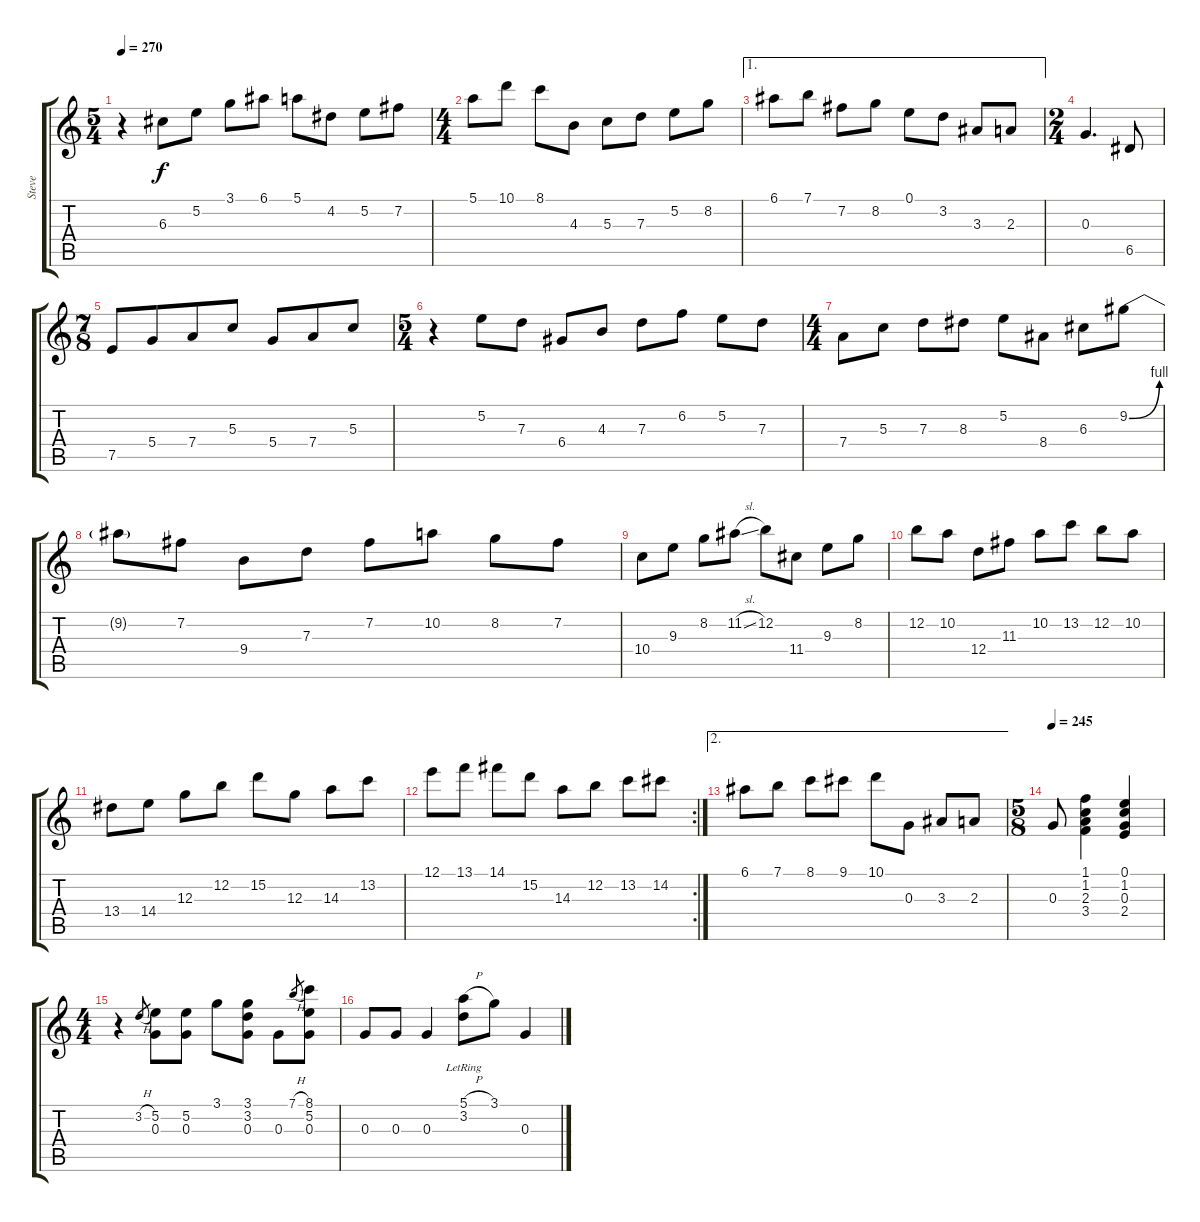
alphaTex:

\track ("Steve" "Steve") {instrument acousticguitarsteel}
\staff {score tabs}
\tuning (E4 B3 G3 D3 A2 E2) {hide}
\ts (5 4)
\tempo 270
\clef g2
\ks c
r.4{dy f} 6.3.8 5.2.8 3.1.8 6.1.8 5.1.8 4.2.8 5.2.8 7.2.8 |
\ts (4 4)
5.1.8 10.1.8 8.1.8 4.3.8 5.3.8 7.3.8 5.2.8 8.2.8 |
\ae 1
6.1.8 7.1.8 7.2.8 8.2.8 0.1.8 3.2.8 3.3.8 2.3.8 |
\ts (2 4)
0.3.4{d} 6.5.8 |
\ts (7 8)
7.5.8 5.4.8 7.4.8 5.3.8 5.4.8 7.4.8 5.3.8 |
\ts (5 4)
r.4 5.2.8 7.3.8 6.4.8 4.3.8 7.3.8 6.2.8 5.2.8 7.3.8 |
\ts (4 4)
7.4.8 5.3.8 7.3.8 8.3.8 5.2.8 8.4.8 6.3.8 9.2{be (bend 0 0 60 4)}.8 |
9.2{t}.8 7.2.8 9.4.8 7.3.8 7.2.8 10.2.8 8.2.8 7.2.8 |
10.4.8 9.3.8 8.2.8 11.2{sl}.8 12.2.8 11.4.8 9.3.8 8.2.8 |
12.2.8 10.2.8 12.4.8 11.3.8 10.2.8 13.2.8 12.2.8 10.2.8 |
13.4.8 14.4.8 12.3.8 12.2.8 15.2.8 12.3.8 14.3.8 13.2.8 |
\rc 2
12.1.8 13.1.8 14.1.8 15.2.8 14.3.8 12.2.8 13.2.8 14.2.8 |
\ae 2
6.1.8 7.1.8 8.1.8 9.1.8 10.1.8 0.3.8 3.3.8 2.3.8 |
\ts (5 8)
\tempo 245
0.3.8 (1.1 1.2 2.3 3.4).4 (0.1 1.2 0.3 2.4).4 |
\ts (4 4)
r.4 3.2{h}.8{gr} (5.2 0.3).8 (5.2 0.3).8 3.1.8 (3.1 3.2 0.3).8 0.3.8 7.1{h}.8{gr} (8.1 5.2 0.3).8 |
0.3.8 0.3.8 0.3.4 (5.1{h lr} 3.2).8 3.1.8 0.3.4
